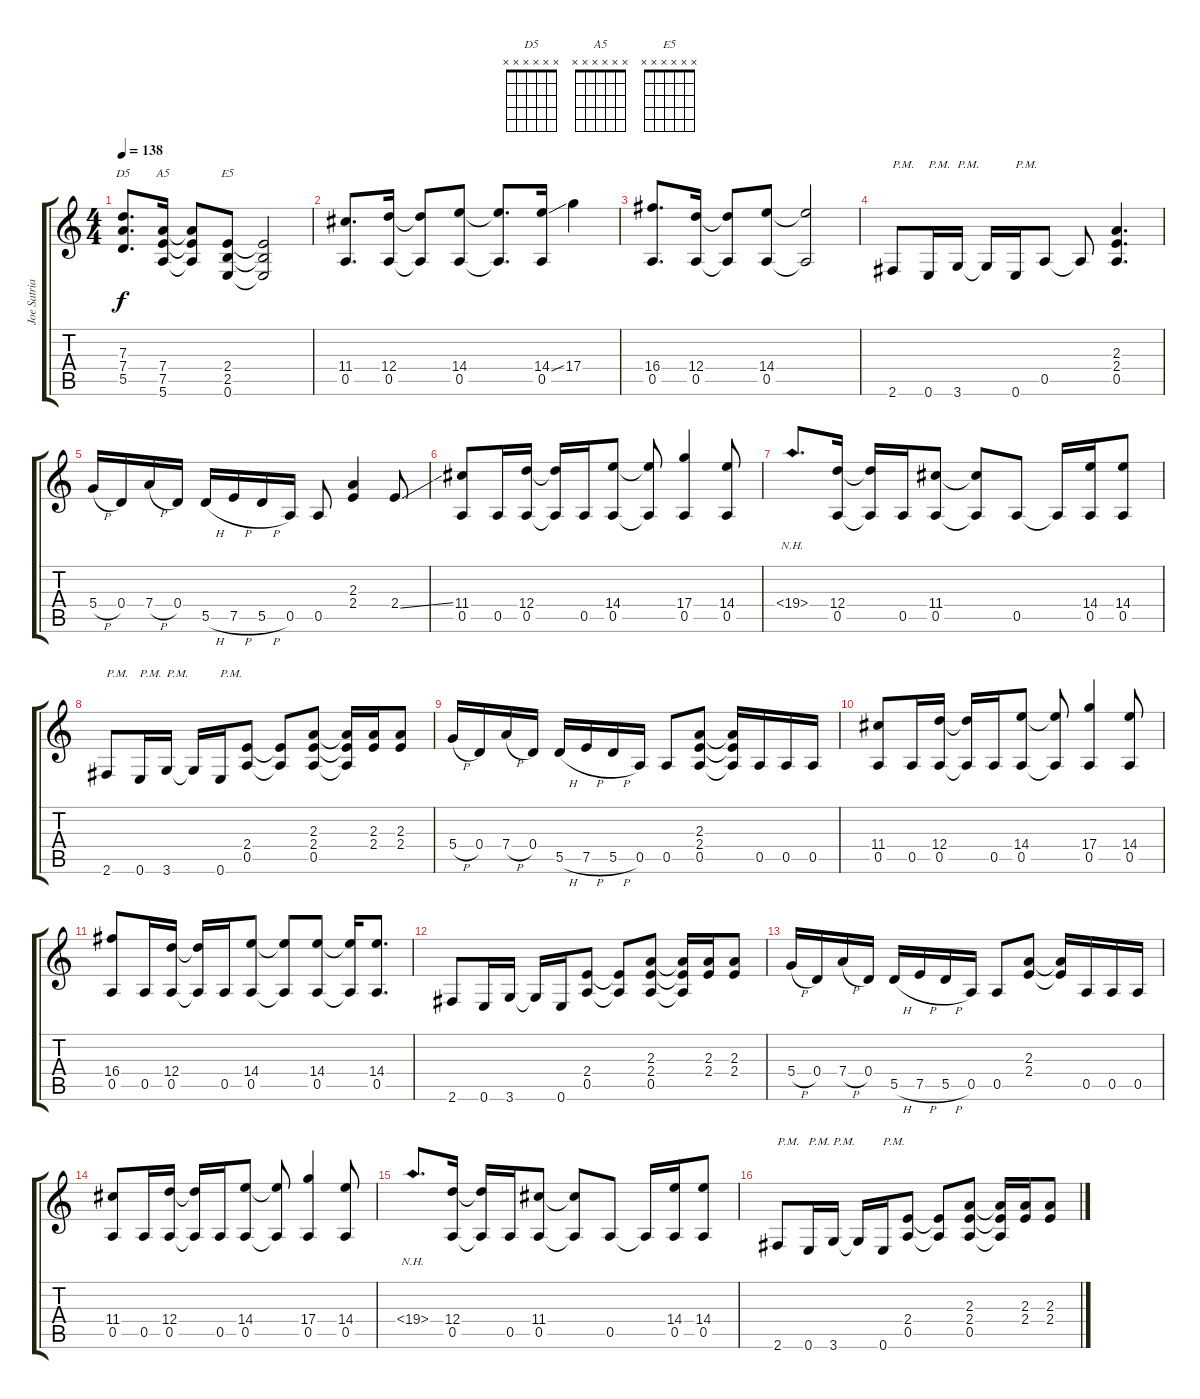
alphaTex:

\track ("Joe Satriani" "Joe Satria") {instrument distortionguitar}
\staff {score tabs}
\tuning (E4 B3 G3 D3 A2 E2) {hide}
\chord ("D5" x x x x x x)
\chord ("A5" x x x x x x)
\chord ("E5" x x x x x x)
\ts (4 4)
\tempo 138
\clef g2
\ks c
(7.3 7.4 5.5).8{d ch "D5" dy f} (7.4 7.5 5.6).16{ch "A5"} (7.4{t} 7.5{t} 5.6{t}).8 (2.4 2.5 0.6).8{ch "E5"} (2.4{t} 2.5{t} 0.6{t}).2 |
(11.4 0.5).8{d} (12.4 0.5).16 (12.4{t} 0.5{t}).8 (14.4 0.5).8 (14.4{t} 0.5{t}).8{d} (14.4{ss} 0.5).16 17.4.4 |
(16.4 0.5).8{d} (12.4 0.5).16 (12.4{t} 0.5{t}).8 (14.4 0.5).8 (14.4{t} 0.5{t}).2 |
2.6.8{txt "P.M."} 0.6.16{txt "P.M."} 3.6.16{txt "P.M."} 3.6{t}.16 0.6.16{txt "P.M."} 0.5.8 0.5{t}.8 (2.3 2.4 0.5).4{d} |
5.4{h}.16 0.4.16 7.4{h}.16 0.4.16 5.5{h}.16 7.5{h}.16 5.5{h}.16 0.5.16 0.5.8 (2.3 2.4).4 2.4{ss}.8 |
(11.4 0.5).8 0.5.16 (12.4 0.5).16 (12.4{t} 0.5{t}).16 0.5.16 (14.4 0.5).8 (14.4{t} 0.5{t}).8 (17.4 0.5).4 (14.4 0.5).8 |
19.4{nh}.8{d} (12.4 0.5).16 (12.4{t} 0.5{t}).16 0.5.16 (11.4 0.5).8 (11.4{t} 0.5{t}).8 0.5.8 0.5{t}.16 (14.4 0.5).16 (14.4 0.5).8 |
2.6.8{txt "P.M."} 0.6.16{txt "P.M."} 3.6.16{txt "P.M."} 3.6{t}.16 0.6.16{txt "P.M."} (2.4 0.5).8 (2.4{t} 0.5{t}).8 (2.3 2.4 0.5).8 (2.3{t} 2.4{t} 0.5{t}).16 (2.3 2.4).16 (2.3 2.4).8 |
5.4{h}.16 0.4.16 7.4{h}.16 0.4.16 5.5{h}.16 7.5{h}.16 5.5{h}.16 0.5.16 0.5.8 (2.3 2.4 0.5).8 (2.3{t} 2.4{t} 0.5{t}).16 0.5.16 0.5.16 0.5.16 |
(11.4 0.5).8 0.5.16 (12.4 0.5).16 (12.4{t} 0.5{t}).16 0.5.16 (14.4 0.5).8 (14.4{t} 0.5{t}).8 (17.4 0.5).4 (14.4 0.5).8 |
(16.4 0.5).8 0.5.16 (12.4 0.5).16 (12.4{t} 0.5{t}).16 0.5.16 (14.4 0.5).8 (14.4{t} 0.5{t}).8 (14.4 0.5).8 (14.4{t} 0.5{t}).16 (14.4 0.5).8{d} |
2.6.8 0.6.16 3.6.16 3.6{t}.16 0.6.16 (2.4 0.5).8 (2.4{t} 0.5{t}).8 (2.3 2.4 0.5).8 (2.3{t} 2.4{t} 0.5{t}).16 (2.3 2.4).16 (2.3 2.4).8 |
5.4{h}.16 0.4.16 7.4{h}.16 0.4.16 5.5{h}.16 7.5{h}.16 5.5{h}.16 0.5.16 0.5.8 (2.3 2.4).8 (2.3{t} 2.4{t}).16 0.5.16 0.5.16 0.5.16 |
(11.4 0.5).8 0.5.16 (12.4 0.5).16 (12.4{t} 0.5{t}).16 0.5.16 (14.4 0.5).8 (14.4{t} 0.5{t}).8 (17.4 0.5).4 (14.4 0.5).8 |
19.4{nh}.8{d} (12.4 0.5).16 (12.4{t} 0.5{t}).16 0.5.16 (11.4 0.5).8 (11.4{t} 0.5{t}).8 0.5.8 0.5{t}.16 (14.4 0.5).16 (14.4 0.5).8 |
2.6.8{txt "P.M."} 0.6.16{txt "P.M."} 3.6.16{txt "P.M."} 3.6{t}.16 0.6.16{txt "P.M."} (2.4 0.5).8 (2.4{t} 0.5{t}).8 (2.3 2.4 0.5).8 (2.3{t} 2.4{t} 0.5{t}).16 (2.3 2.4).16 (2.3 2.4).8
